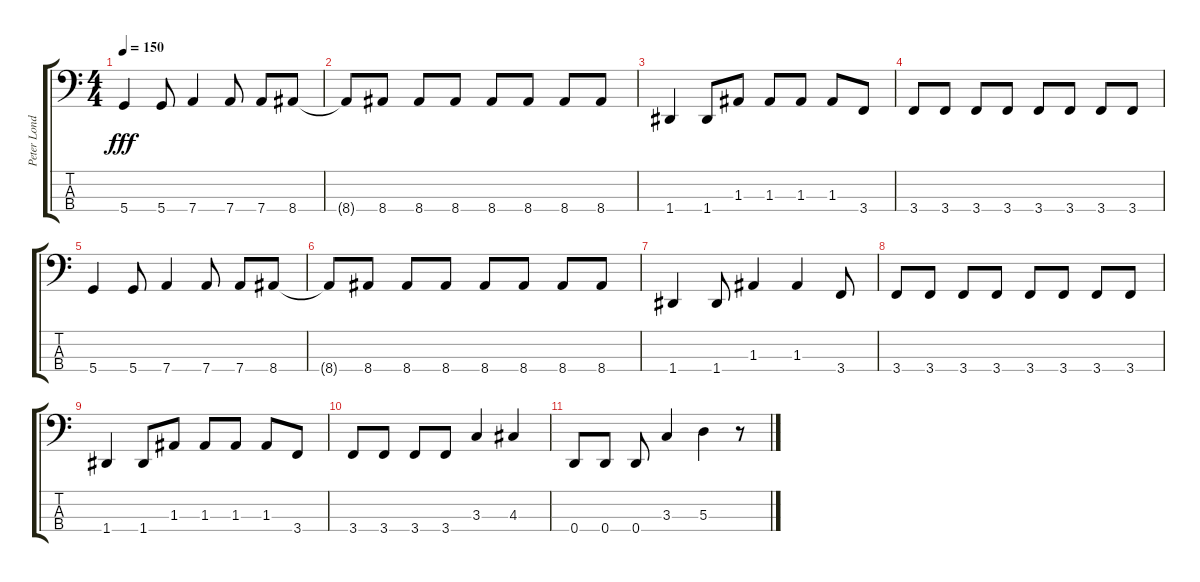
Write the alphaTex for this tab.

\track ("Peter London" "Peter Lond") {instrument electricbasspick}
\staff {score tabs}
\tuning (G2 D2 A1 D1) {hide}
\ts (4 4)
\tempo 150
\clef f4
\ks c
5.4.4{dy fff instrument electricbassfinger} 5.4.8 7.4.4 7.4.8 7.4.8 8.4.8 |
8.4{t}.8 8.4.8 8.4.8 8.4.8 8.4.8 8.4.8 8.4.8 8.4.8 |
1.4.4 1.4.8 1.3.8 1.3.8 1.3.8 1.3.8 3.4.8 |
3.4.8 3.4.8 3.4.8 3.4.8 3.4.8 3.4.8 3.4.8 3.4.8 |
5.4.4 5.4.8 7.4.4 7.4.8 7.4.8 8.4.8 |
8.4{t}.8 8.4.8 8.4.8 8.4.8 8.4.8 8.4.8 8.4.8 8.4.8 |
1.4.4 1.4.8 1.3.4 1.3.4 3.4.8 |
3.4.8 3.4.8 3.4.8 3.4.8 3.4.8 3.4.8 3.4.8 3.4.8 |
1.4.4 1.4.8 1.3.8 1.3.8 1.3.8 1.3.8 3.4.8 |
3.4.8 3.4.8 3.4.8 3.4.8 3.3.4 4.3.4 |
0.4.8 0.4.8 0.4.8 3.3.4 5.3.4 r.8
